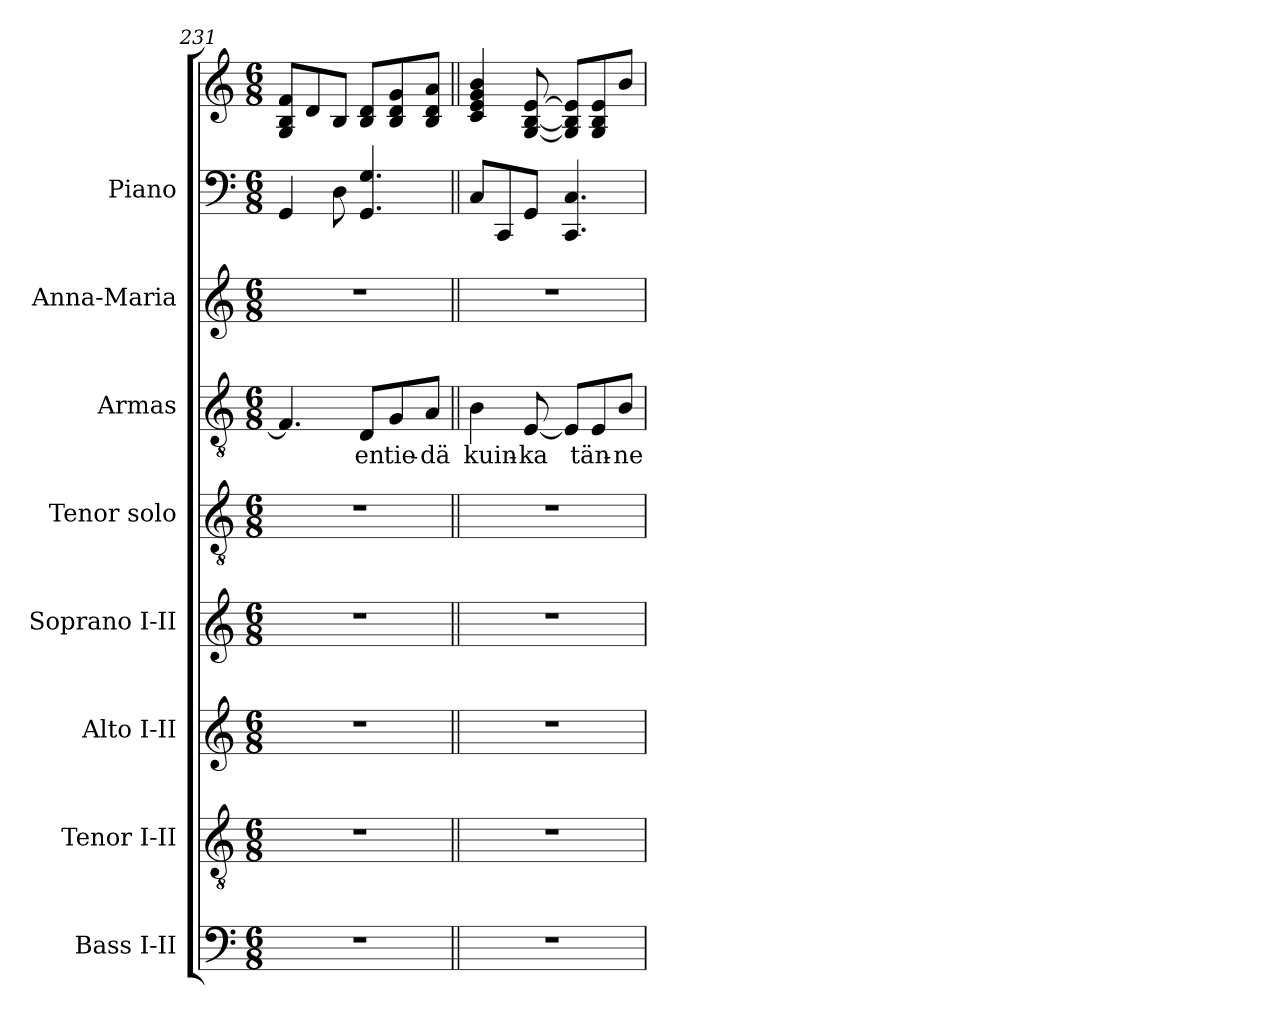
**kern	**kern	**kern	**kern	**kern	**kern	**text	**kern	**kern	**kern
*part8	*part7	*part6	*part5	*part4	*part3	*part3	*part2	*part1	*part1
*staff9	*staff8	*staff7	*staff6	*staff5	*staff4	*staff4	*staff3	*staff2	*staff1
*I"Bass I-II	*I"Tenor I-II	*I"Alto I-II	*I"Soprano I-II	*I"Tenor solo	*I"Armas	*	*I"Anna-Maria	*I"Piano	*
*I'B.	*I'T.	*I'A.	*I'S.	*I'T. Solo	*I'Armas	*	*I'A-M	*I'Pno.	*
*clefF4	*clefGv2	*clefG2	*clefG2	*clefGv2	*clefGv2	*	*clefG2	*clefF4	*clefG2
*	*ITrd7c12	*	*	*ITrd7c12	*ITrd7c12	*	*	*	*
*k[]	*k[]	*k[]	*k[]	*k[]	*k[]	*	*k[]	*k[]	*k[]
*C:	*C:	*C:	*C:	*C:	*C:	*	*C:	*C:	*C:
*M6/8	*M6/8	*M6/8	*M6/8	*M6/8	*M6/8	*	*M6/8	*M6/8	*M6/8
=231	=231	=231	=231	=231	=231	=231	=231	=231	=231
!LO:N:vis=1	!LO:N:vis=1	!LO:N:vis=1	!LO:N:vis=1	!LO:N:vis=1	!	!	!LO:N:vis=1	!	!
2.r	2.r	2.r	2.r	2.r	4.FFi/]	.	2.r	4GGi/	8Gi/ 8Bi 8fiL
.	.	.	.	.	.	.	.	.	8di/
.	.	.	.	.	.	.	.	8Di\	8Bi/J
!	!	!	!	!	!	!LO:LY:b:color=#000000	!	!	!
.	.	.	.	.	8DDi/L	en	.	4.GGi/ 4.Gi	8Bi/ 8diL
!	!	!	!	!	!	!LO:LY:b:color=#000000	!	!	!
.	.	.	.	.	8GGi/	tie-	.	.	8Bi/ 8di 8gi
!	!	!	!	!	!	!LO:LY:b:color=#000000	!	!	!
.	.	.	.	.	8AAi/J	-dä	.	.	8Bi/ 8di 8aiJ
!!LO:LB:g=z
=232||	=232||	=232||	=232||	=232||	=232||	=232||	=232||	=232||	=232||
!LO:N:vis=1	!LO:N:vis=1	!LO:N:vis=1	!LO:N:vis=1	!LO:N:vis=1	!	!	!	!	!
!	!	!	!	!	!	!LO:LY:b:color=#000000	!LO:N:vis=1	!	!
2.r	2.r	2.r	2.r	2.r	4BBi\	kuin-	2.r	8Ci/L	4ci/ 4ei 4gi 4bi
.	.	.	.	.	.	.	.	8CCi/	.
!	!	!	!	!	!	!LO:LY:b:color=#000000	!	!	!
.	.	.	.	.	[<8EEi/	-ka	.	8GGi/J	[<8Gi/ [<8Bi [>8ei
.	.	.	.	.	8EEi/L]	.	.	4.CCi/ 4.Ci	8Gi/] 8Bi] 8ei]L
!	!	!	!	!	!	!LO:LY:b:color=#000000	!	!	!
.	.	.	.	.	8EEi/	tän-	.	.	8Gi/ 8Bi 8ei
!	!	!	!	!	!	!LO:LY:b:color=#000000	!	!	!
.	.	.	.	.	8BBi/J	-ne	.	.	8bi/J
=	=	=	=	=	=	=	=	=	=
*-	*-	*-	*-	*-	*-	*-	*-	*-	*-
